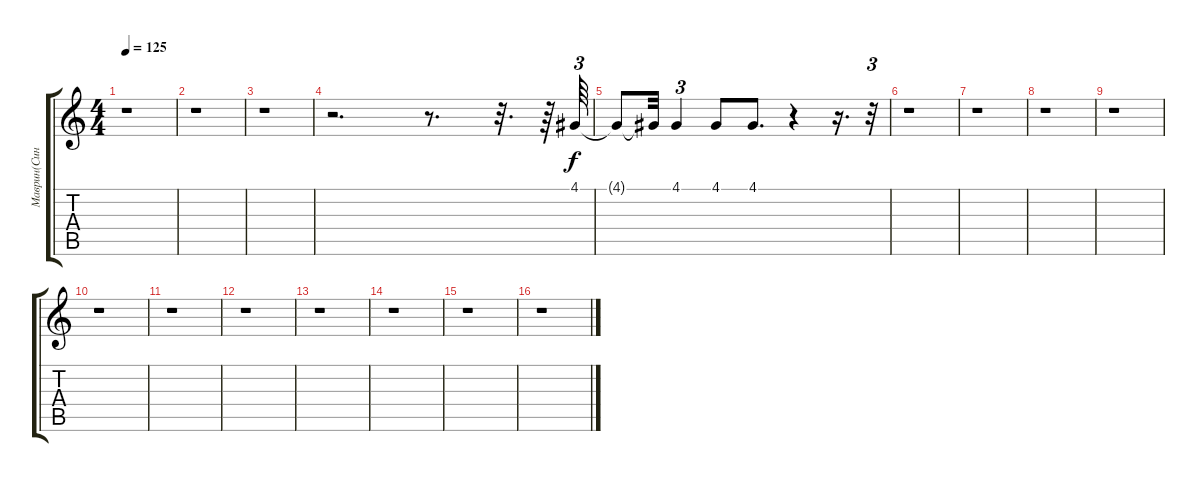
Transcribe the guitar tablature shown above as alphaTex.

\track ("Маврин(Синтезатор-1)" "Маврин(Син") {instrument orchestrahit}
\staff {score tabs}
\tuning (E4 B3 G3 D3 A2 E2) {hide}
\ts (4 4)
\tempo 125
\clef g2
\ks c
r.1{dy f} |
r.1 |
r.1 |
r.2{d} r.8{d} r.32{d} r.64 4.1.64{tu (3 2)} |
4.1{t}.8 4.1{t}.32 4.1.4{tu (3 2)} 4.1.8 4.1.8{d} r.4 r.16{d} r.32{tu (3 2)} |
r.1 |
r.1 |
r.1 |
r.1 |
r.1 |
r.1 |
r.1 |
r.1 |
r.1 |
r.1 |
r.1
